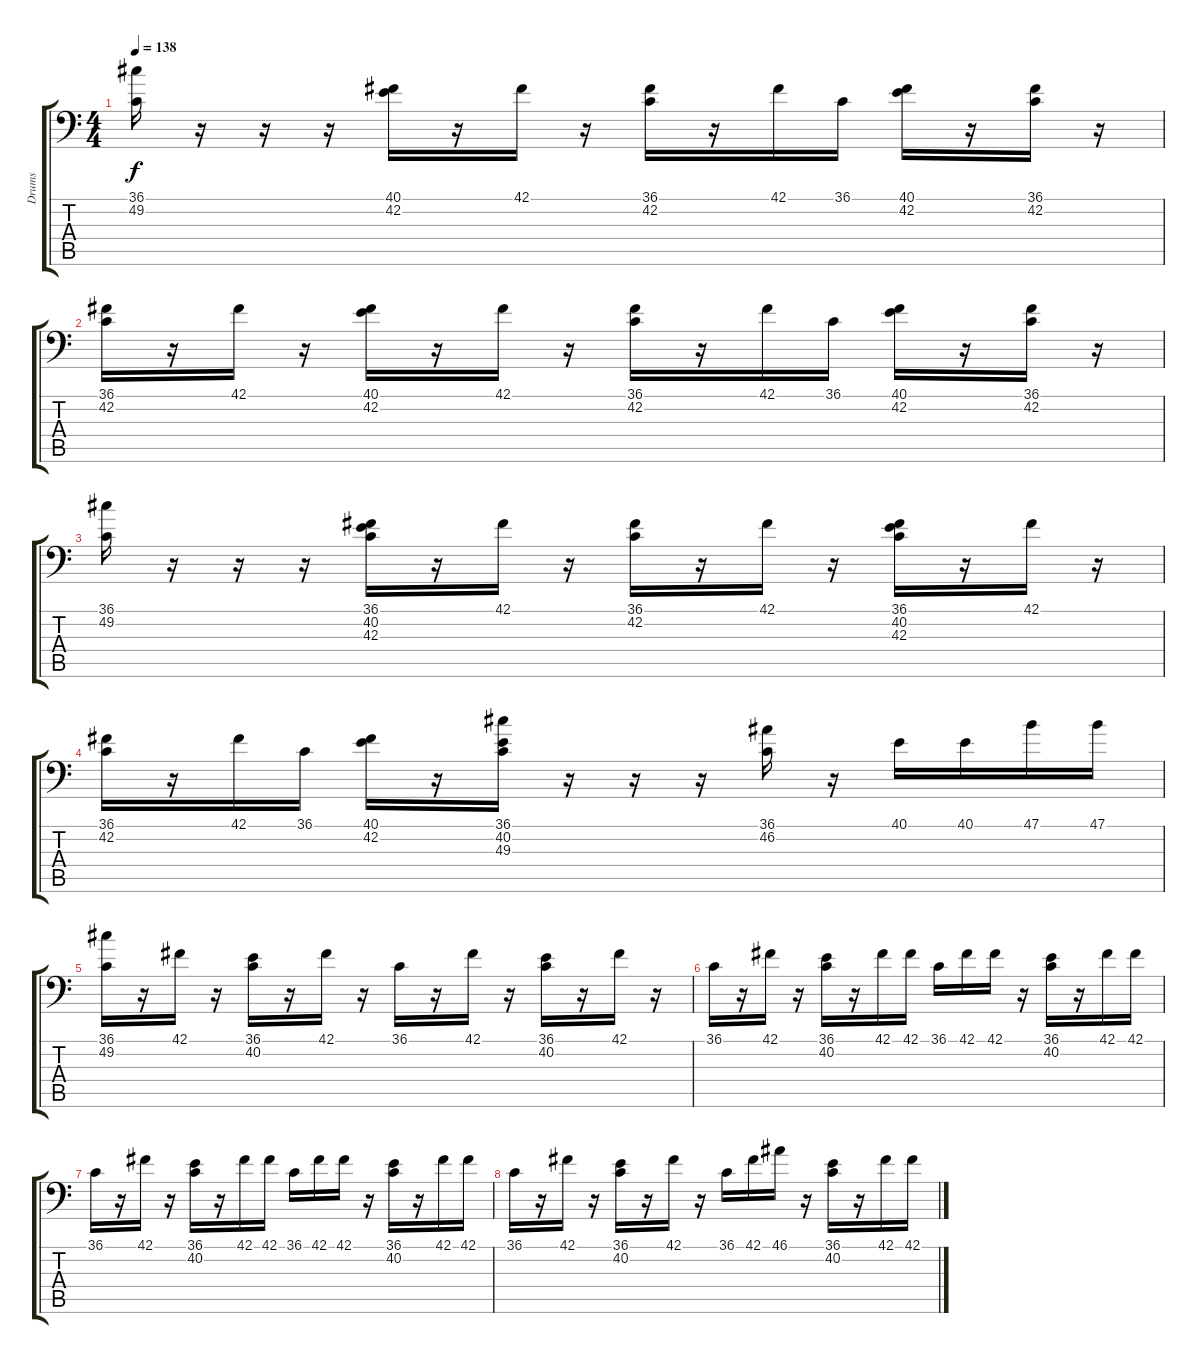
\track ("Drums" "Drums") {instrument acousticgrandpiano}
\staff {score tabs}
\tuning (C-1 C-1 C-1 C-1 C-1 C-1) {hide}
\ts (4 4)
\tempo 138
\clef f4
\ks c
(36.1 49.2).16{dy f} r.16 r.16 r.16 (40.1 42.2).16 r.16 42.1.16 r.16 (36.1 42.2).16 r.16 42.1.16 36.1.16 (40.1 42.2).16 r.16 (36.1 42.2).16 r.16 |
(36.1 42.2).16 r.16 42.1.16 r.16 (40.1 42.2).16 r.16 42.1.16 r.16 (36.1 42.2).16 r.16 42.1.16 36.1.16 (40.1 42.2).16 r.16 (36.1 42.2).16 r.16 |
(36.1 49.2).16 r.16 r.16 r.16 (36.1 40.2 42.3).16 r.16 42.1.16 r.16 (36.1 42.2).16 r.16 42.1.16 r.16 (36.1 40.2 42.3).16 r.16 42.1.16 r.16 |
(36.1 42.2).16 r.16 42.1.16 36.1.16 (40.1 42.2).16 r.16 (36.1 40.2 49.3).16 r.16 r.16 r.16 (36.1 46.2).16 r.16 40.1.16 40.1.16 47.1.16 47.1.16 |
(36.1 49.2).16 r.16 42.1.16 r.16 (36.1 40.2).16 r.16 42.1.16 r.16 36.1.16 r.16 42.1.16 r.16 (36.1 40.2).16 r.16 42.1.16 r.16 |
36.1.16 r.16 42.1.16 r.16 (36.1 40.2).16 r.16 42.1.16 42.1.16 36.1.16 42.1.16 42.1.16 r.16 (36.1 40.2).16 r.16 42.1.16 42.1.16 |
36.1.16 r.16 42.1.16 r.16 (36.1 40.2).16 r.16 42.1.16 42.1.16 36.1.16 42.1.16 42.1.16 r.16 (36.1 40.2).16 r.16 42.1.16 42.1.16 |
36.1.16 r.16 42.1.16 r.16 (36.1 40.2).16 r.16 42.1.16 r.16 36.1.16 42.1.16 46.1.16 r.16 (36.1 40.2).16 r.16 42.1.16 42.1.16
